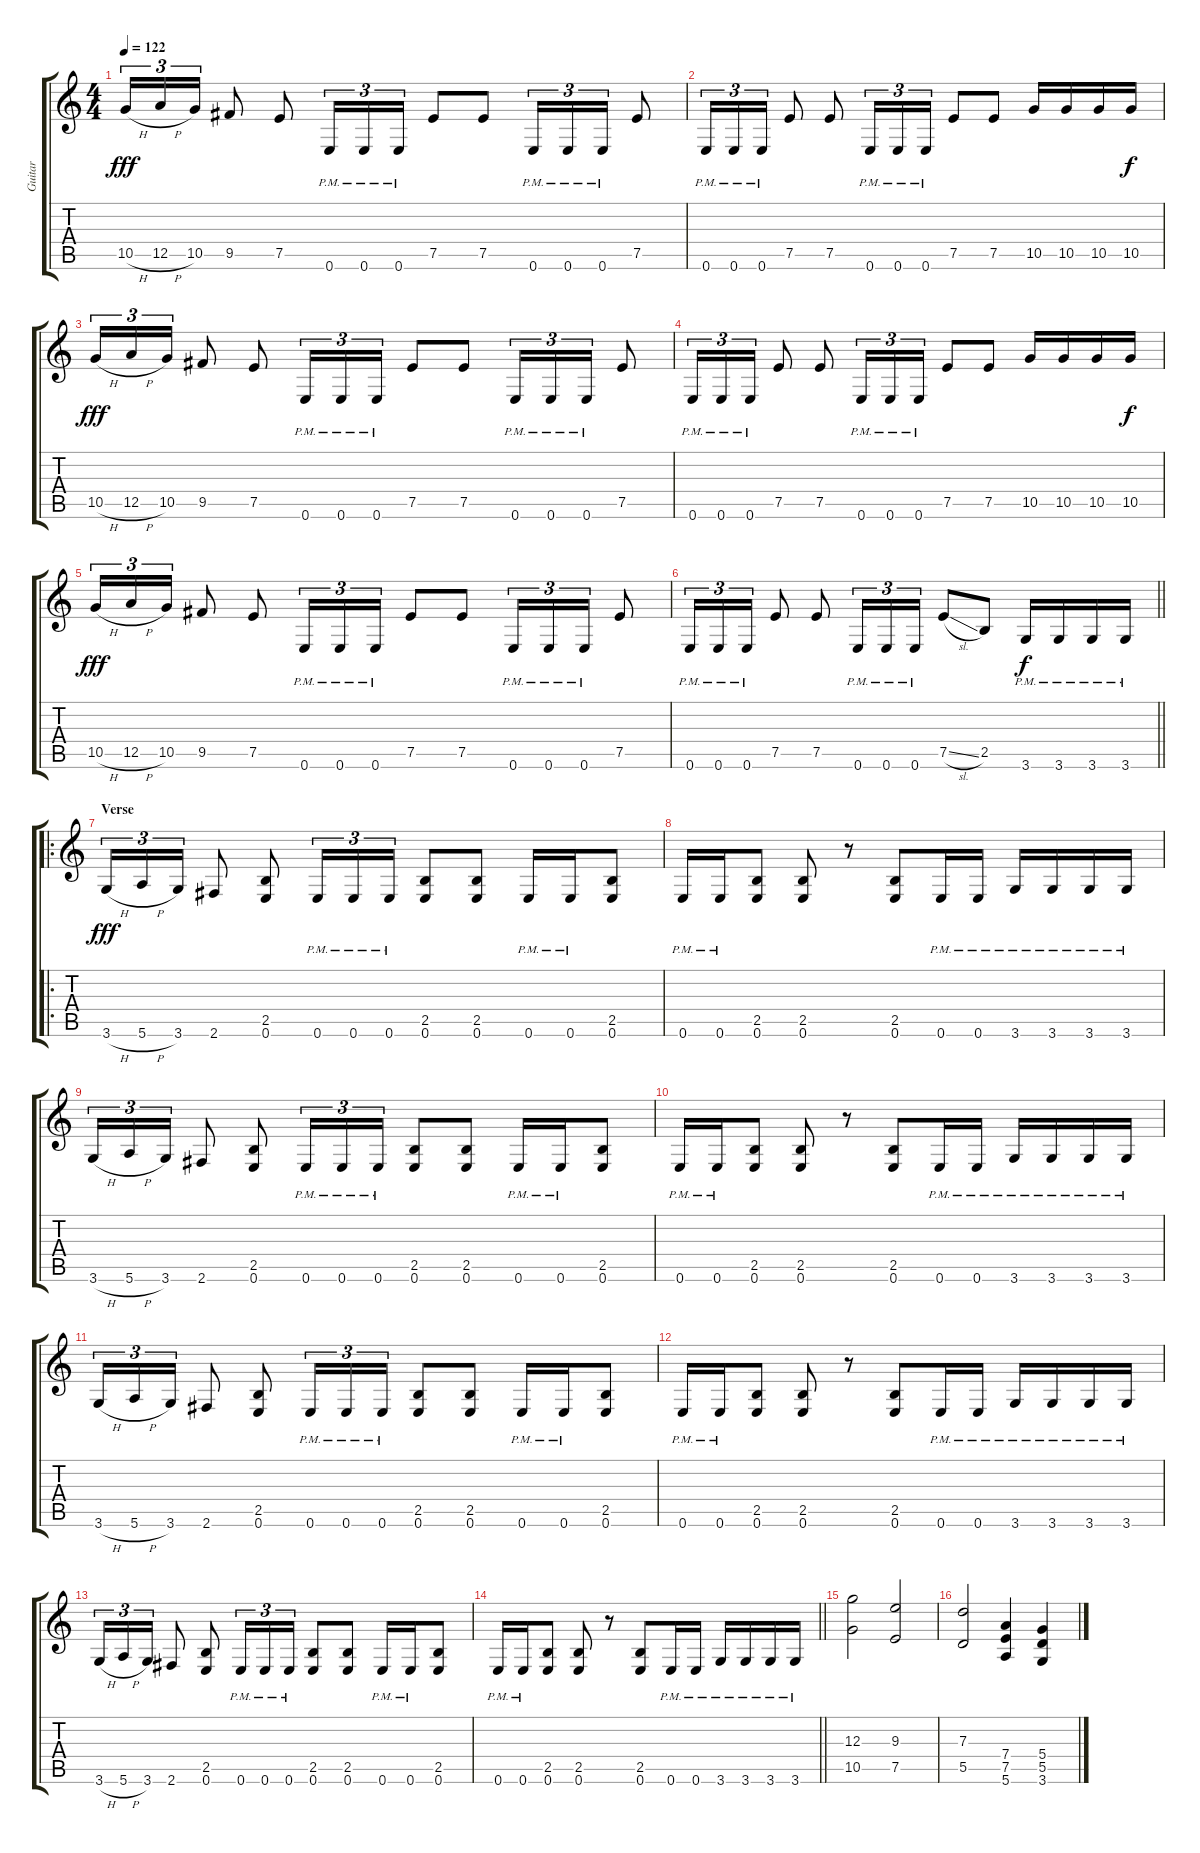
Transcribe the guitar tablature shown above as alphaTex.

\track ("Guitar" "Guitar") {instrument distortionguitar}
\staff {score tabs}
\tuning (E4 B3 G3 D3 A2 E2) {hide}
\ts (4 4)
\tempo 122
\clef g2
\ks c
10.5{h}.16{tu (3 2) dy fff} 12.5{h}.16{tu (3 2)} 10.5.16{tu (3 2)} 9.5.8 7.5.8 0.6{pm}.16{tu (3 2)} 0.6{pm}.16{tu (3 2)} 0.6{pm}.16{tu (3 2)} 7.5.8 7.5.8 0.6{pm}.16{tu (3 2)} 0.6{pm}.16{tu (3 2)} 0.6{pm}.16{tu (3 2)} 7.5.8 |
0.6{pm}.16{tu (3 2)} 0.6{pm}.16{tu (3 2)} 0.6{pm}.16{tu (3 2)} 7.5.8 7.5.8 0.6{pm}.16{tu (3 2)} 0.6{pm}.16{tu (3 2)} 0.6{pm}.16{tu (3 2)} 7.5.8 7.5.8 10.5.16 10.5.16 10.5.16 10.5.16{dy f} |
10.5{h}.16{tu (3 2) dy fff} 12.5{h}.16{tu (3 2)} 10.5.16{tu (3 2)} 9.5.8 7.5.8 0.6{pm}.16{tu (3 2)} 0.6{pm}.16{tu (3 2)} 0.6{pm}.16{tu (3 2)} 7.5.8 7.5.8 0.6{pm}.16{tu (3 2)} 0.6{pm}.16{tu (3 2)} 0.6{pm}.16{tu (3 2)} 7.5.8 |
0.6{pm}.16{tu (3 2)} 0.6{pm}.16{tu (3 2)} 0.6{pm}.16{tu (3 2)} 7.5.8 7.5.8 0.6{pm}.16{tu (3 2)} 0.6{pm}.16{tu (3 2)} 0.6{pm}.16{tu (3 2)} 7.5.8 7.5.8 10.5.16 10.5.16 10.5.16 10.5.16{dy f} |
10.5{h}.16{tu (3 2) dy fff} 12.5{h}.16{tu (3 2)} 10.5.16{tu (3 2)} 9.5.8 7.5.8 0.6{pm}.16{tu (3 2)} 0.6{pm}.16{tu (3 2)} 0.6{pm}.16{tu (3 2)} 7.5.8 7.5.8 0.6{pm}.16{tu (3 2)} 0.6{pm}.16{tu (3 2)} 0.6{pm}.16{tu (3 2)} 7.5.8 |
\barLineRight lightlight
0.6{pm}.16{tu (3 2)} 0.6{pm}.16{tu (3 2)} 0.6{pm}.16{tu (3 2)} 7.5.8 7.5.8 0.6{pm}.16{tu (3 2)} 0.6{pm}.16{tu (3 2)} 0.6{pm}.16{tu (3 2)} 7.5{sl}.8 2.5.8 3.6{pm}.16{dy f} 3.6{pm}.16 3.6{pm}.16 3.6{pm}.16 |
\ro
\section ("" "Verse")
3.6{h}.16{tu (3 2) dy fff} 5.6{h}.16{tu (3 2)} 3.6.16{tu (3 2)} 2.6.8 (2.5 0.6).8 0.6{pm}.16{tu (3 2)} 0.6{pm}.16{tu (3 2)} 0.6{pm}.16{tu (3 2)} (2.5 0.6).8 (2.5 0.6).8 0.6{pm}.16 0.6{pm}.16 (2.5 0.6).8 |
0.6{pm}.16 0.6{pm}.16 (2.5 0.6).8 (2.5 0.6).8 r.8 (2.5 0.6).8 0.6{pm}.16 0.6{pm}.16 3.6{pm}.16 3.6{pm}.16 3.6{pm}.16 3.6{pm}.16 |
3.6{h}.16{tu (3 2)} 5.6{h}.16{tu (3 2)} 3.6.16{tu (3 2)} 2.6.8 (2.5 0.6).8 0.6{pm}.16{tu (3 2)} 0.6{pm}.16{tu (3 2)} 0.6{pm}.16{tu (3 2)} (2.5 0.6).8 (2.5 0.6).8 0.6{pm}.16 0.6{pm}.16 (2.5 0.6).8 |
0.6{pm}.16 0.6{pm}.16 (2.5 0.6).8 (2.5 0.6).8 r.8 (2.5 0.6).8 0.6{pm}.16 0.6{pm}.16 3.6{pm}.16 3.6{pm}.16 3.6{pm}.16 3.6{pm}.16 |
3.6{h}.16{tu (3 2)} 5.6{h}.16{tu (3 2)} 3.6.16{tu (3 2)} 2.6.8 (2.5 0.6).8 0.6{pm}.16{tu (3 2)} 0.6{pm}.16{tu (3 2)} 0.6{pm}.16{tu (3 2)} (2.5 0.6).8 (2.5 0.6).8 0.6{pm}.16 0.6{pm}.16 (2.5 0.6).8 |
0.6{pm}.16 0.6{pm}.16 (2.5 0.6).8 (2.5 0.6).8 r.8 (2.5 0.6).8 0.6{pm}.16 0.6{pm}.16 3.6{pm}.16 3.6{pm}.16 3.6{pm}.16 3.6{pm}.16 |
3.6{h}.16{tu (3 2)} 5.6{h}.16{tu (3 2)} 3.6.16{tu (3 2)} 2.6.8 (2.5 0.6).8 0.6{pm}.16{tu (3 2)} 0.6{pm}.16{tu (3 2)} 0.6{pm}.16{tu (3 2)} (2.5 0.6).8 (2.5 0.6).8 0.6{pm}.16 0.6{pm}.16 (2.5 0.6).8 |
\barLineRight lightlight
0.6{pm}.16 0.6{pm}.16 (2.5 0.6).8 (2.5 0.6).8 r.8 (2.5 0.6).8 0.6{pm}.16 0.6{pm}.16 3.6{pm}.16 3.6{pm}.16 3.6{pm}.16 3.6{pm}.16 |
\section ("" "")
(12.3 10.5).2 (9.3 7.5).2 |
(7.3 5.5).2 (7.4 7.5 5.6).4 (5.4 5.5 3.6).4
